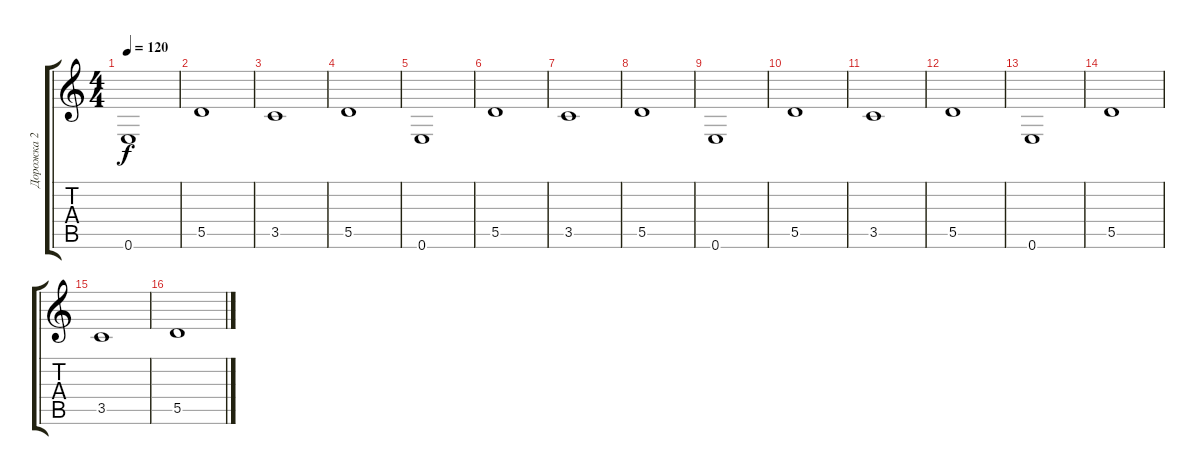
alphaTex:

\track ("Дорожка 2" "Дорожка 2") {instrument electricbassfinger}
\staff {score tabs}
\tuning (E4 B3 G3 D3 A2 E2) {hide}
\ts (4 4)
\tempo 120
\clef g2
\ks c
0.6.1{dy f} |
5.5.1 |
3.5.1 |
5.5.1 |
0.6.1 |
5.5.1 |
3.5.1 |
5.5.1 |
0.6.1 |
5.5.1 |
3.5.1 |
5.5.1 |
0.6.1 |
5.5.1 |
3.5.1 |
5.5.1
